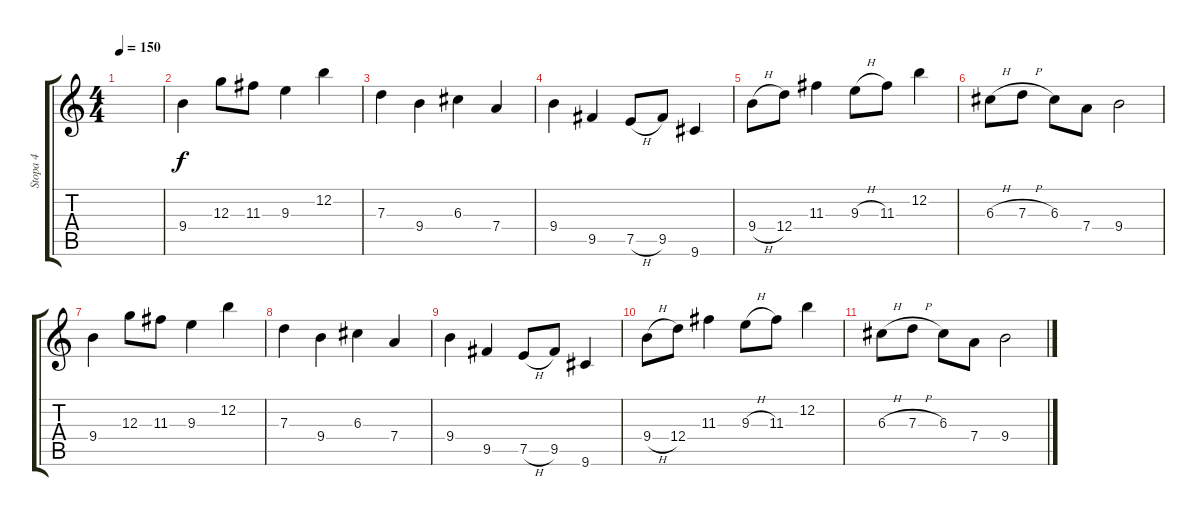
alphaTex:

\track ("Stopa 4" "Stopa 4") {instrument overdrivenguitar}
\staff {score tabs}
\tuning (E4 B3 G3 D3 A2 E2) {hide}
\ts (4 4)
\tempo 150
\clef g2
\ks c
|
9.4.4 12.3.8 11.3.8 9.3.4 12.2.4 |
7.3.4 9.4.4 6.3.4 7.4.4 |
9.4.4 9.5.4 7.5{h}.8 9.5.8 9.6.4 |
9.4{h}.8 12.4.8 11.3.4 9.3{h}.8 11.3.8 12.2.4 |
6.3{h}.8 7.3{h}.8 6.3.8 7.4.8 9.4.2 |
9.4.4 12.3.8 11.3.8 9.3.4 12.2.4 |
7.3.4 9.4.4 6.3.4 7.4.4 |
9.4.4 9.5.4 7.5{h}.8 9.5.8 9.6.4 |
9.4{h}.8 12.4.8 11.3.4 9.3{h}.8 11.3.8 12.2.4 |
6.3{h}.8 7.3{h}.8 6.3.8 7.4.8 9.4.2
